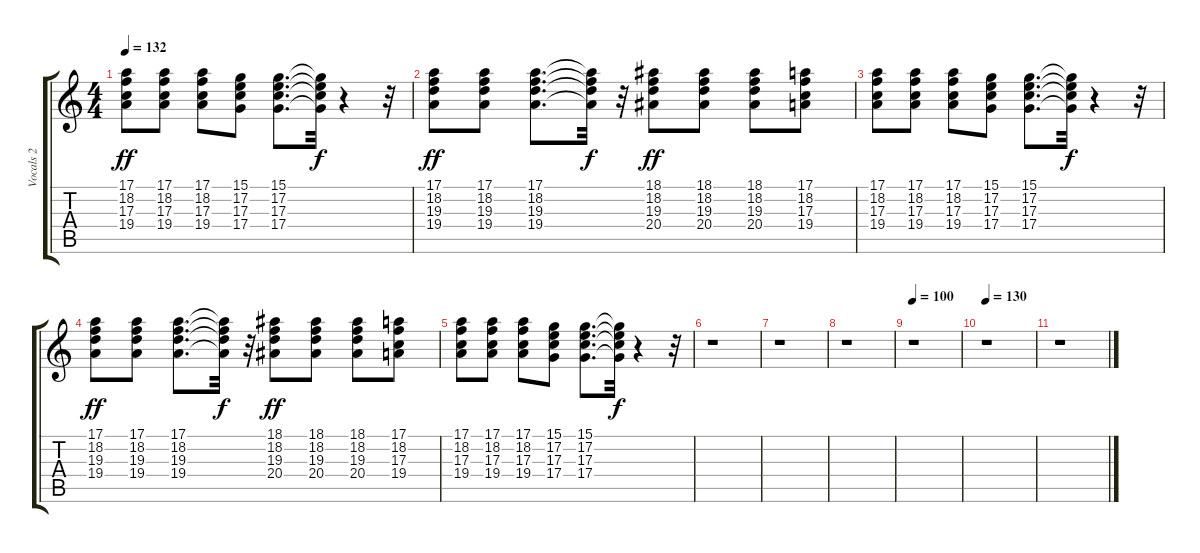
\track ("Vocals 2" "Vocals 2") {instrument choiraahs}
\staff {score tabs}
\tuning (E4 B3 G3 D3 A2 E2) {hide}
\ts (4 4)
\tempo 132
\clef g2
\ks c
(17.1 18.2 17.3 19.4).8{dy ff} (17.1 18.2 17.3 19.4).8 (17.1 18.2 17.3 19.4).8 (15.1 17.2 17.3 17.4).8 (15.1 17.2 17.3 17.4).8{d} (15.1{t} 17.2{t} 17.3{t} 17.4{t}).32{dy f} r.4 r.32 |
(17.1 18.2 19.3 19.4).8{dy ff} (17.1 18.2 19.3 19.4).8 (17.1 18.2 19.3 19.4).8{d} (17.1{t} 18.2{t} 19.3{t} 19.4{t}).32{dy f} r.32 (18.1 18.2 19.3 20.4).8{dy ff} (18.1 18.2 19.3 20.4).8 (18.1 18.2 19.3 20.4).8 (17.1 18.2 17.3 19.4).8 |
(17.1 18.2 17.3 19.4).8 (17.1 18.2 17.3 19.4).8 (17.1 18.2 17.3 19.4).8 (15.1 17.2 17.3 17.4).8 (15.1 17.2 17.3 17.4).8{d} (15.1{t} 17.2{t} 17.3{t} 17.4{t}).32{dy f} r.4 r.32 |
(17.1 18.2 19.3 19.4).8{dy ff} (17.1 18.2 19.3 19.4).8 (17.1 18.2 19.3 19.4).8{d} (17.1{t} 18.2{t} 19.3{t} 19.4{t}).32{dy f} r.32 (18.1 18.2 19.3 20.4).8{dy ff} (18.1 18.2 19.3 20.4).8 (18.1 18.2 19.3 20.4).8 (17.1 18.2 17.3 19.4).8 |
(17.1 18.2 17.3 19.4).8 (17.1 18.2 17.3 19.4).8 (17.1 18.2 17.3 19.4).8 (15.1 17.2 17.3 17.4).8 (15.1 17.2 17.3 17.4).8{d} (15.1{t} 17.2{t} 17.3{t} 17.4{t}).32{dy f} r.4 r.32 |
r.1 |
r.1 |
r.1 |
\tempo 100
r.1 |
\tempo 130
r.1 |
r.1
